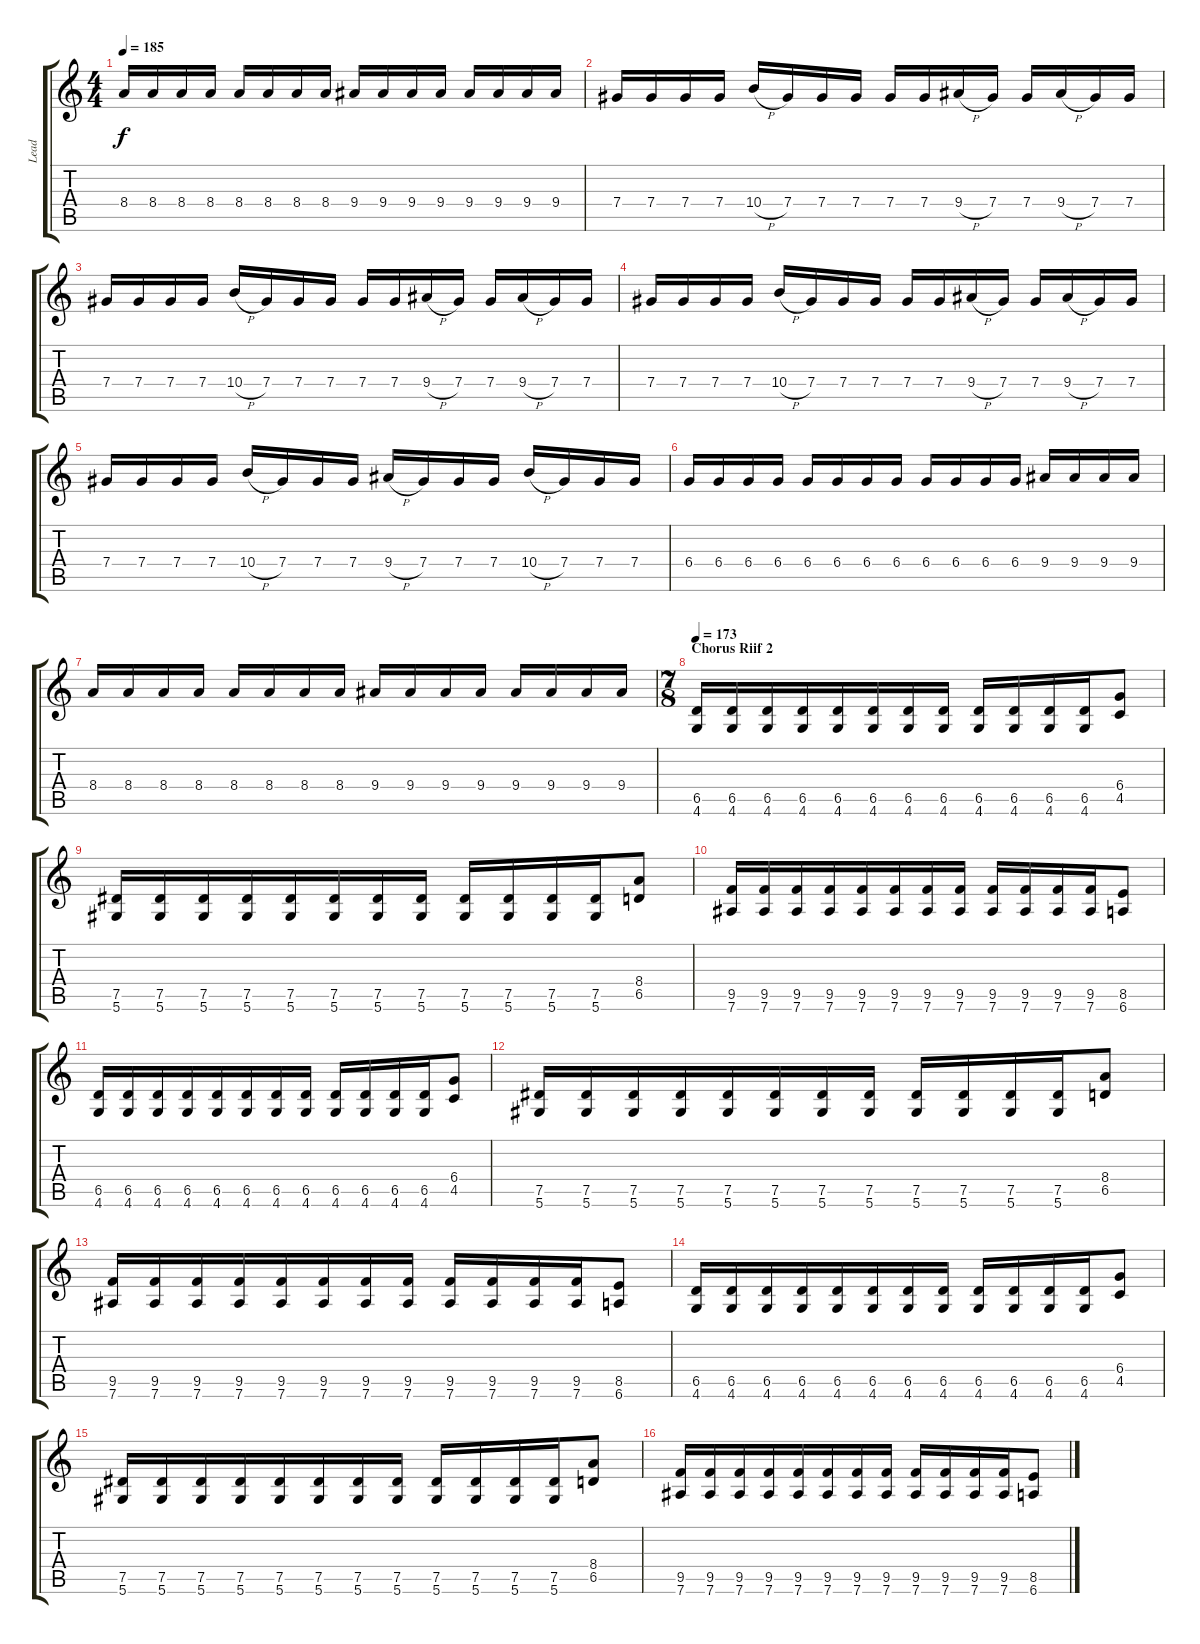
\track ("Lead" "Lead") {instrument distortionguitar}
\staff {score tabs}
\tuning (Eb4 Bb3 Gb3 Db3 Ab2 Eb2) {hide}
\ts (4 4)
\tempo 185
\clef g2
\ks c
8.4.16{dy f} 8.4.16 8.4.16 8.4.16 8.4.16 8.4.16 8.4.16 8.4.16 9.4.16 9.4.16 9.4.16 9.4.16 9.4.16 9.4.16 9.4.16 9.4.16 |
7.4.16 7.4.16 7.4.16 7.4.16 10.4{h}.16 7.4.16 7.4.16 7.4.16 7.4.16 7.4.16 9.4{h}.16 7.4.16 7.4.16 9.4{h}.16 7.4.16 7.4.16 |
7.4.16 7.4.16 7.4.16 7.4.16 10.4{h}.16 7.4.16 7.4.16 7.4.16 7.4.16 7.4.16 9.4{h}.16 7.4.16 7.4.16 9.4{h}.16 7.4.16 7.4.16 |
7.4.16 7.4.16 7.4.16 7.4.16 10.4{h}.16 7.4.16 7.4.16 7.4.16 7.4.16 7.4.16 9.4{h}.16 7.4.16 7.4.16 9.4{h}.16 7.4.16 7.4.16 |
7.4.16 7.4.16 7.4.16 7.4.16 10.4{h}.16 7.4.16 7.4.16 7.4.16 9.4{h}.16 7.4.16 7.4.16 7.4.16 10.4{h}.16 7.4.16 7.4.16 7.4.16 |
6.4.16 6.4.16 6.4.16 6.4.16 6.4.16 6.4.16 6.4.16 6.4.16 6.4.16 6.4.16 6.4.16 6.4.16 9.4.16 9.4.16 9.4.16 9.4.16 |
8.4.16 8.4.16 8.4.16 8.4.16 8.4.16 8.4.16 8.4.16 8.4.16 9.4.16 9.4.16 9.4.16 9.4.16 9.4.16 9.4.16 9.4.16 9.4.16 |
\ts (7 8)
\section ("" "Chorus Riif 2")
\tempo 173
(6.5 4.6).16 (6.5 4.6).16 (6.5 4.6).16 (6.5 4.6).16 (6.5 4.6).16 (6.5 4.6).16 (6.5 4.6).16 (6.5 4.6).16 (6.5 4.6).16 (6.5 4.6).16 (6.5 4.6).16 (6.5 4.6).16 (6.4 4.5).8 |
(7.5 5.6).16 (7.5 5.6).16 (7.5 5.6).16 (7.5 5.6).16 (7.5 5.6).16 (7.5 5.6).16 (7.5 5.6).16 (7.5 5.6).16 (7.5 5.6).16 (7.5 5.6).16 (7.5 5.6).16 (7.5 5.6).16 (8.4 6.5).8 |
(9.5 7.6).16 (9.5 7.6).16 (9.5 7.6).16 (9.5 7.6).16 (9.5 7.6).16 (9.5 7.6).16 (9.5 7.6).16 (9.5 7.6).16 (9.5 7.6).16 (9.5 7.6).16 (9.5 7.6).16 (9.5 7.6).16 (8.5 6.6).8 |
(6.5 4.6).16 (6.5 4.6).16 (6.5 4.6).16 (6.5 4.6).16 (6.5 4.6).16 (6.5 4.6).16 (6.5 4.6).16 (6.5 4.6).16 (6.5 4.6).16 (6.5 4.6).16 (6.5 4.6).16 (6.5 4.6).16 (6.4 4.5).8 |
(7.5 5.6).16 (7.5 5.6).16 (7.5 5.6).16 (7.5 5.6).16 (7.5 5.6).16 (7.5 5.6).16 (7.5 5.6).16 (7.5 5.6).16 (7.5 5.6).16 (7.5 5.6).16 (7.5 5.6).16 (7.5 5.6).16 (8.4 6.5).8 |
(9.5 7.6).16 (9.5 7.6).16 (9.5 7.6).16 (9.5 7.6).16 (9.5 7.6).16 (9.5 7.6).16 (9.5 7.6).16 (9.5 7.6).16 (9.5 7.6).16 (9.5 7.6).16 (9.5 7.6).16 (9.5 7.6).16 (8.5 6.6).8 |
(6.5 4.6).16 (6.5 4.6).16 (6.5 4.6).16 (6.5 4.6).16 (6.5 4.6).16 (6.5 4.6).16 (6.5 4.6).16 (6.5 4.6).16 (6.5 4.6).16 (6.5 4.6).16 (6.5 4.6).16 (6.5 4.6).16 (6.4 4.5).8 |
(7.5 5.6).16 (7.5 5.6).16 (7.5 5.6).16 (7.5 5.6).16 (7.5 5.6).16 (7.5 5.6).16 (7.5 5.6).16 (7.5 5.6).16 (7.5 5.6).16 (7.5 5.6).16 (7.5 5.6).16 (7.5 5.6).16 (8.4 6.5).8 |
(9.5 7.6).16 (9.5 7.6).16 (9.5 7.6).16 (9.5 7.6).16 (9.5 7.6).16 (9.5 7.6).16 (9.5 7.6).16 (9.5 7.6).16 (9.5 7.6).16 (9.5 7.6).16 (9.5 7.6).16 (9.5 7.6).16 (8.5 6.6).8
